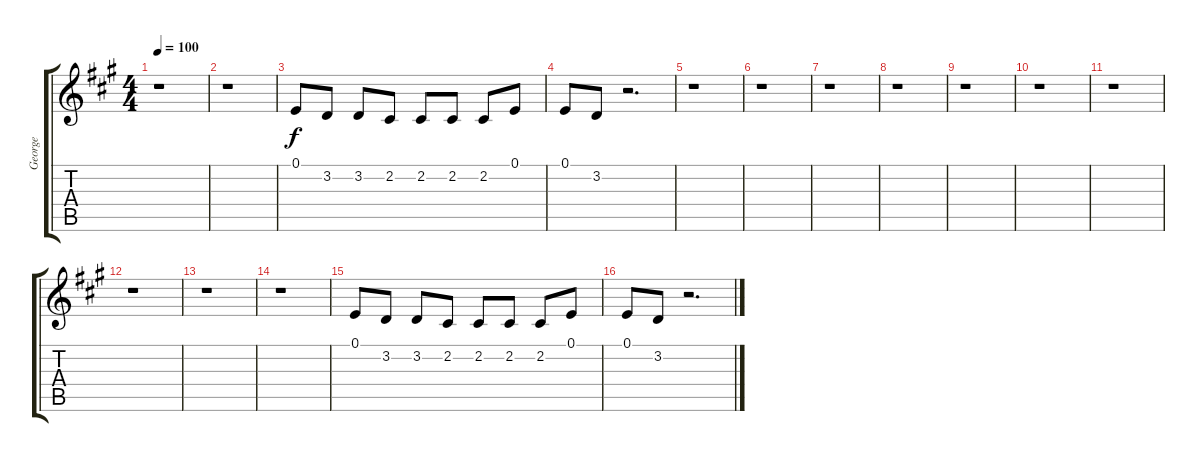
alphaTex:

\track ("George" "George") {instrument altosax}
\staff {score tabs}
\tuning (E4 B3 G3 D3 A2 E2) {hide}
\ts (4 4)
\tempo 100
\clef g2
\ks a
r.1{dy f} |
r.1 |
0.1.8 3.2.8 3.2.8 2.2.8 2.2.8 2.2.8 2.2.8 0.1.8 |
0.1.8 3.2.8 r.2{d} |
r.1 |
r.1 |
r.1 |
r.1 |
r.1 |
r.1 |
r.1 |
r.1 |
r.1 |
r.1 |
0.1.8 3.2.8 3.2.8 2.2.8 2.2.8 2.2.8 2.2.8 0.1.8 |
0.1.8 3.2.8 r.2{d}
